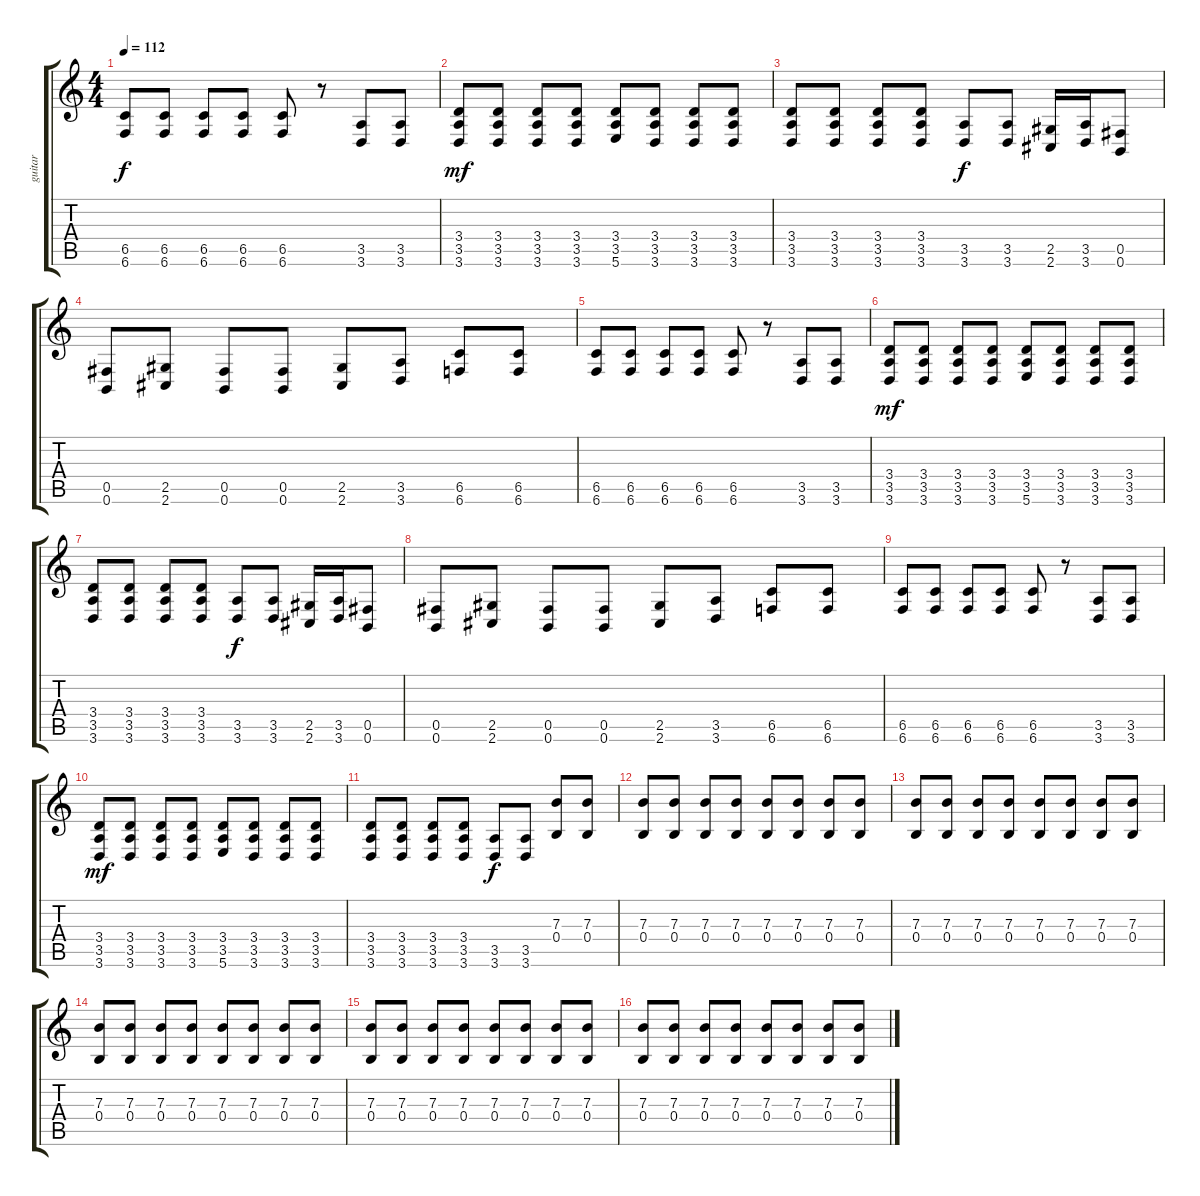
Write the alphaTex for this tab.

\track ("guitar" "guitar") {instrument electricguitarclean}
\staff {score tabs}
\tuning (Db4 Ab3 E3 B2 Gb2 B1) {hide}
\ts (4 4)
\tempo 112
\clef g2
\ks c
(6.5 6.6).8{dy f} (6.5 6.6).8 (6.5 6.6).8 (6.5 6.6).8 (6.5 6.6).8 r.8 (3.5 3.6).8 (3.5 3.6).8 |
(3.4 3.5 3.6).8{dy mf} (3.4 3.5 3.6).8 (3.4 3.5 3.6).8 (3.4 3.5 3.6).8 (3.4 3.5 5.6).8 (3.4 3.5 3.6).8 (3.4 3.5 3.6).8 (3.4 3.5 3.6).8 |
(3.4 3.5 3.6).8 (3.4 3.5 3.6).8 (3.4 3.5 3.6).8 (3.4 3.5 3.6).8 (3.5 3.6).8{dy f} (3.5 3.6).8 (2.5 2.6).16 (3.5 3.6).16 (0.5 0.6).8 |
(0.5 0.6).8 (2.5 2.6).8 (0.5 0.6).8 (0.5 0.6).8 (2.5 2.6).8 (3.5 3.6).8 (6.5 6.6).8 (6.5 6.6).8 |
(6.5 6.6).8 (6.5 6.6).8 (6.5 6.6).8 (6.5 6.6).8 (6.5 6.6).8 r.8 (3.5 3.6).8 (3.5 3.6).8 |
(3.4 3.5 3.6).8{dy mf} (3.4 3.5 3.6).8 (3.4 3.5 3.6).8 (3.4 3.5 3.6).8 (3.4 3.5 5.6).8 (3.4 3.5 3.6).8 (3.4 3.5 3.6).8 (3.4 3.5 3.6).8 |
(3.4 3.5 3.6).8 (3.4 3.5 3.6).8 (3.4 3.5 3.6).8 (3.4 3.5 3.6).8 (3.5 3.6).8{dy f} (3.5 3.6).8 (2.5 2.6).16 (3.5 3.6).16 (0.5 0.6).8 |
(0.5 0.6).8 (2.5 2.6).8 (0.5 0.6).8 (0.5 0.6).8 (2.5 2.6).8 (3.5 3.6).8 (6.5 6.6).8 (6.5 6.6).8 |
(6.5 6.6).8 (6.5 6.6).8 (6.5 6.6).8 (6.5 6.6).8 (6.5 6.6).8 r.8 (3.5 3.6).8 (3.5 3.6).8 |
(3.4 3.5 3.6).8{dy mf} (3.4 3.5 3.6).8 (3.4 3.5 3.6).8 (3.4 3.5 3.6).8 (3.4 3.5 5.6).8 (3.4 3.5 3.6).8 (3.4 3.5 3.6).8 (3.4 3.5 3.6).8 |
(3.4 3.5 3.6).8 (3.4 3.5 3.6).8 (3.4 3.5 3.6).8 (3.4 3.5 3.6).8 (3.5 3.6).8{dy f} (3.5 3.6).8 (7.3 0.4).8 (7.3 0.4).8 |
(7.3 0.4).8 (7.3 0.4).8 (7.3 0.4).8 (7.3 0.4).8 (7.3 0.4).8 (7.3 0.4).8 (7.3 0.4).8 (7.3 0.4).8 |
(7.3 0.4).8 (7.3 0.4).8 (7.3 0.4).8 (7.3 0.4).8 (7.3 0.4).8 (7.3 0.4).8 (7.3 0.4).8 (7.3 0.4).8 |
(7.3 0.4).8 (7.3 0.4).8 (7.3 0.4).8 (7.3 0.4).8 (7.3 0.4).8 (7.3 0.4).8 (7.3 0.4).8 (7.3 0.4).8 |
(7.3 0.4).8 (7.3 0.4).8 (7.3 0.4).8 (7.3 0.4).8 (7.3 0.4).8 (7.3 0.4).8 (7.3 0.4).8 (7.3 0.4).8 |
(7.3 0.4).8 (7.3 0.4).8 (7.3 0.4).8 (7.3 0.4).8 (7.3 0.4).8 (7.3 0.4).8 (7.3 0.4).8 (7.3 0.4).8
